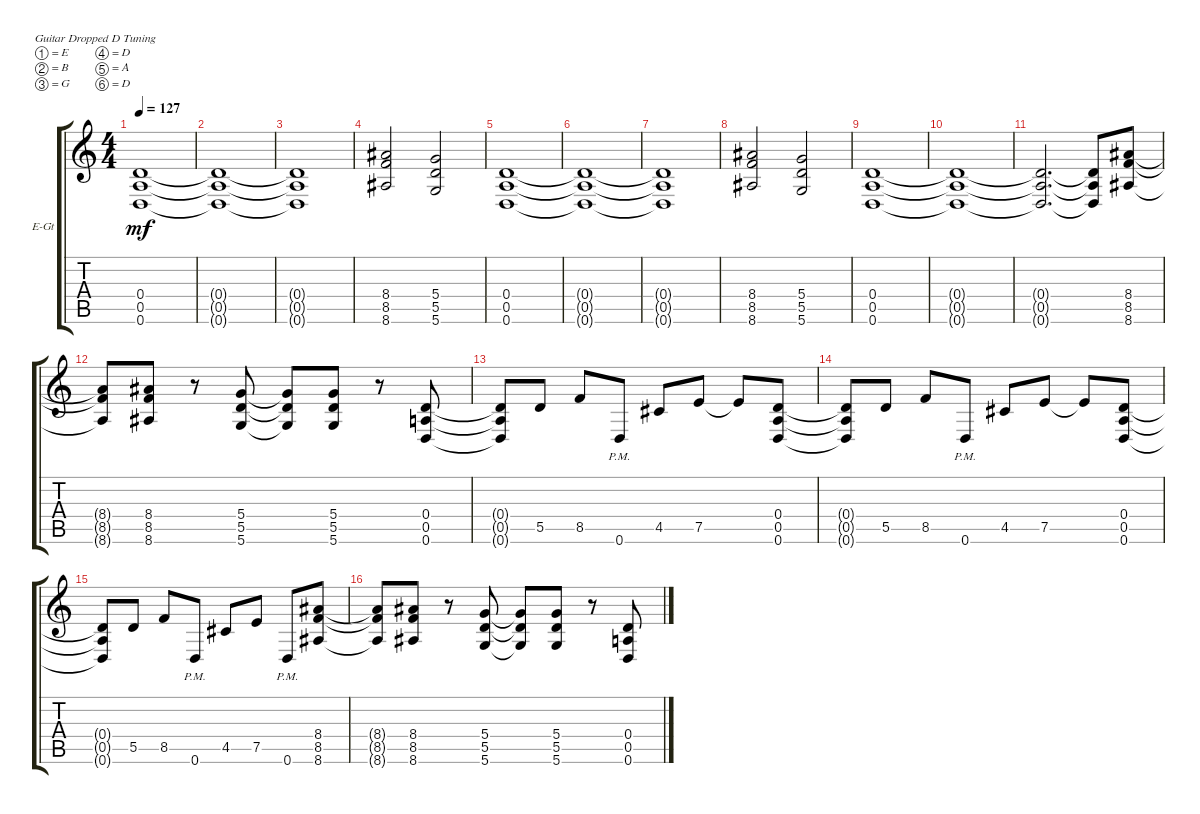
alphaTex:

\defaultSystemsLayout 4
\bracketExtendMode groupsimilarinstruments
\firstSystemTrackNameOrientation horizontal
\otherSystemsTrackNameOrientation horizontal
\track ("Rhythm Guitar (Left)" "E-Gt") {instrument distortionguitar}
\staff {score tabs}
\tuning (E4 B3 G3 D3 A2 D2)
\ts (4 4)
\tempo 127
\clef g2
\scale
0.333333
\ks c
(0.6 0.5 0.4).1{dy mf} |
\scale
0.333333 (0.4{t} 0.5{t} 0.6{t}).1 |
\scale
0.333333 (0.6{t} 0.5{t} 0.4{t}).1 |
\scale
0.333333 (8.4 8.5 8.6).2 (5.6 5.5 5.4).2 |
\scale
0.333333 (0.6 0.5 0.4).1 |
\scale
0.333333 (0.4{t} 0.5{t} 0.6{t}).1 |
\scale
0.333333 (0.6{t} 0.5{t} 0.4{t}).1 |
\scale
0.333333 (8.4 8.5 8.6).2 (5.6 5.5 5.4).2 |
\scale
0.333333 (0.6 0.5 0.4).1 |
\scale
0.333333 (0.4{t} 0.5{t} 0.6{t}).1 |
\scale
0.333333 (0.4{t} 0.5{t} 0.6{t}).2{d} (0.6{t} 0.5{t} 0.4{t}).8 (8.4 8.5 8.6).8 |
\scale
0.333333 (8.6{t} 8.5{t} 8.4{t}).8 (8.5 8.6 8.4).8 r.8 (5.6 5.5 5.4).8 (5.5{t} 5.6{t} 5.4{t}).8 (5.5 5.6 5.4).8 r.8 (0.6 0.5 0.4).8 |
\scale
0.333333 (0.5{t} 0.6{t} 0.4{t}).8 5.5.8 8.5.8 0.6{pm}.8 4.5.8 7.5.8 7.5{t}.8 (0.5 0.6 0.4).8 |
\scale
0.333333 (0.6{t} 0.5{t} 0.4{t}).8 5.5.8 8.5.8 0.6{pm}.8 4.5.8 7.5.8 7.5{t}.8 (0.5 0.6 0.4).8 |
\scale
0.333333 (0.6{t} 0.5{t} 0.4{t}).8 5.5.8 8.5.8 0.6{pm}.8 4.5.8 7.5.8 0.6{pm}.8 (8.5 8.6 8.4).8 |
\scale
0.333333 (8.6{t} 8.5{t} 8.4{t}).8 (8.5 8.6 8.4).8 r.8 (5.6 5.5 5.4).8 (5.5{t} 5.6{t} 5.4{t}).8 (5.5 5.6 5.4).8 r.8 (0.6 0.5 0.4).8
